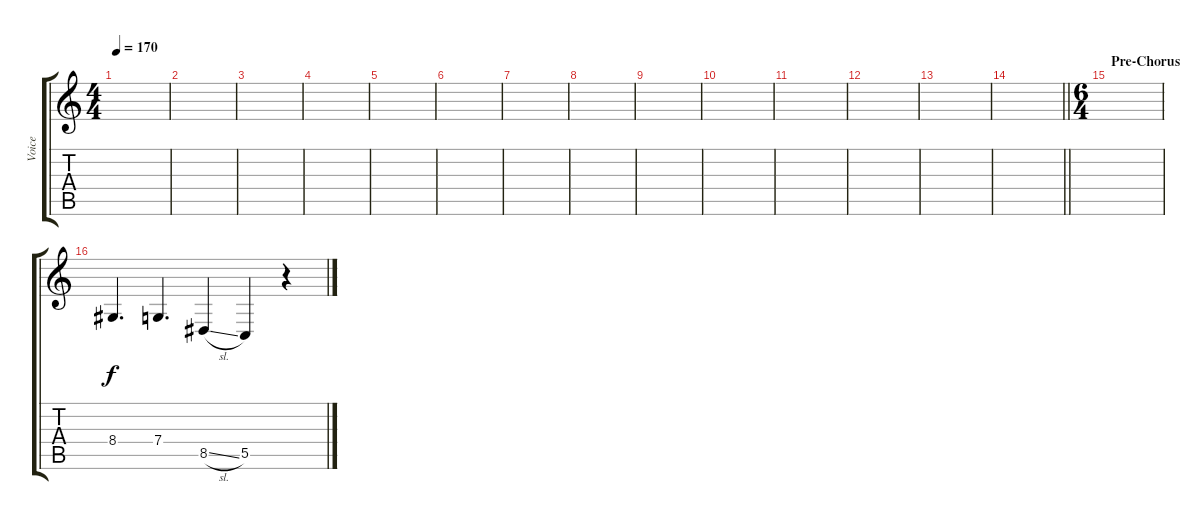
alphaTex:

\track ("Voice" "Voice") {instrument lead1square}
\staff {score tabs}
\tuning (D4 A3 F3 C3 G2 C2) {hide}
\ts (4 4)
\tempo 170
\clef g2
\ks c
|
|
|
|
|
|
|
|
|
|
|
|
|
\barLineRight lightlight
|
\ts (6 4)
\section ("" "Pre-Chorus")
|
8.4.4{d} 7.4.4{d} 8.5{sl}.4 5.5.4 r.4
